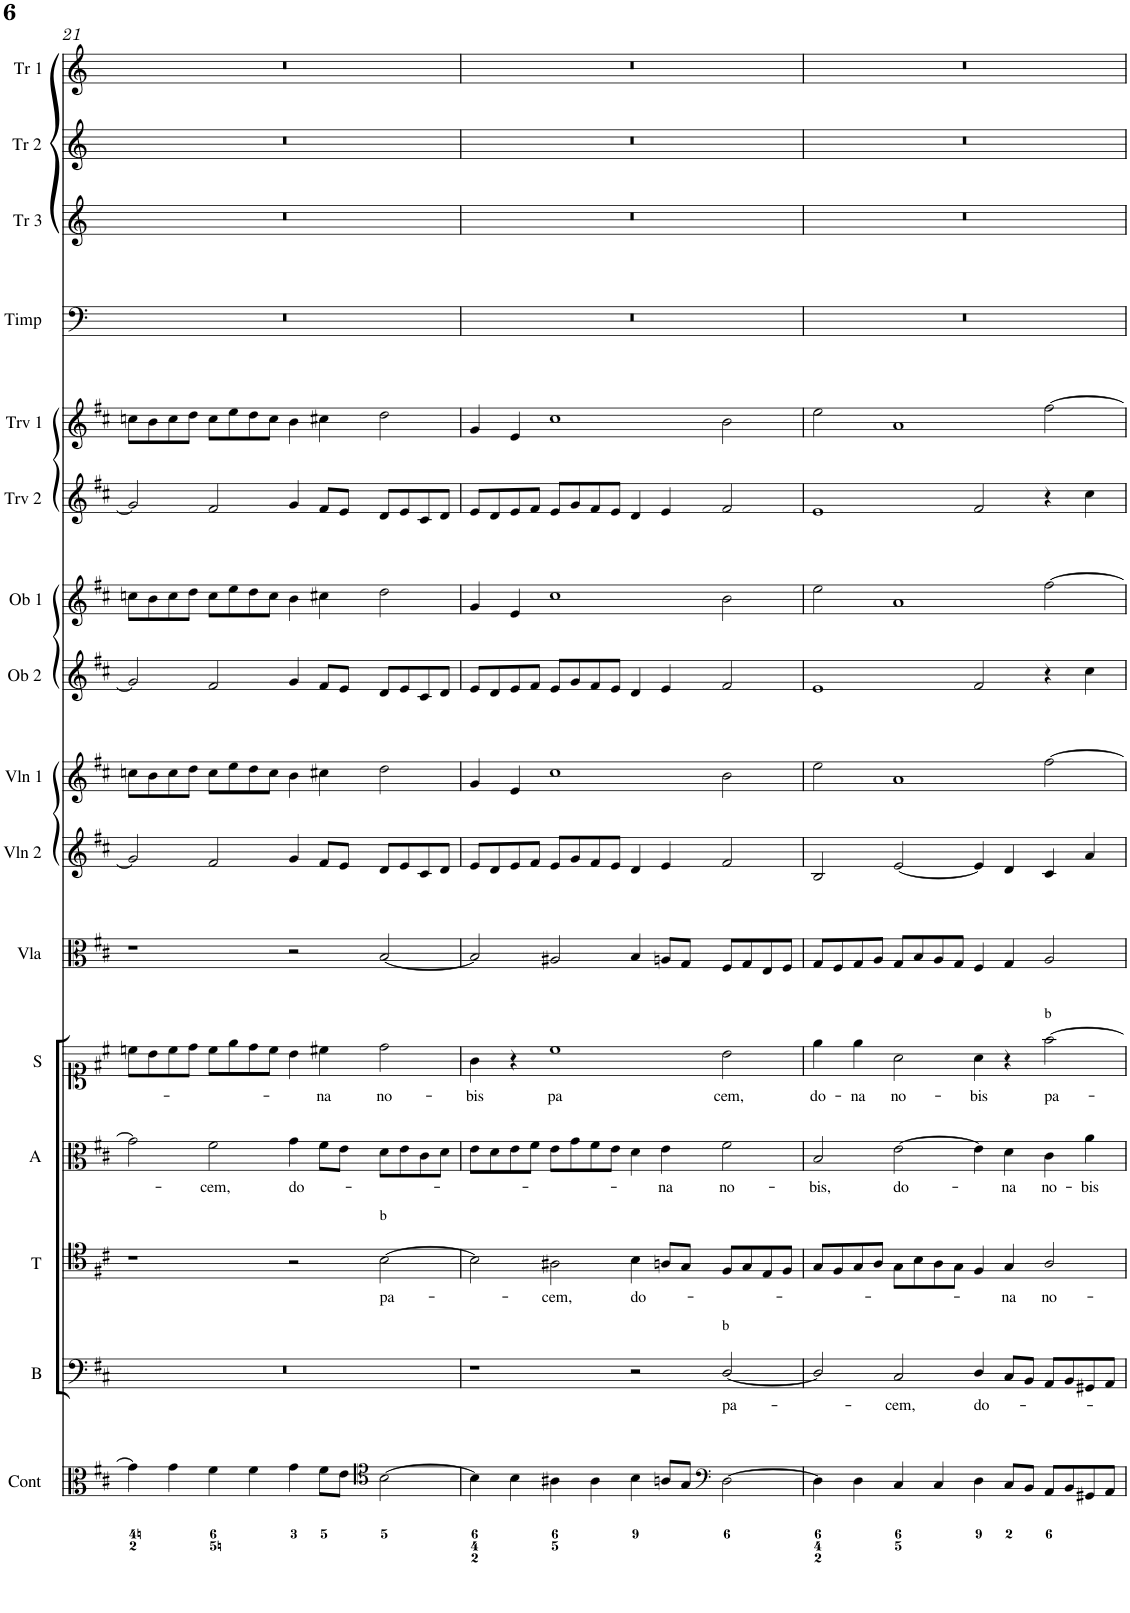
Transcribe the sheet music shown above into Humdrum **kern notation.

**kern	**kern	**text	**kern	**text	**kern	**text	**kern	**text	**kern	**kern	**kern	**kern	**kern	**kern	**kern	**kern	**kern	**kern	**kern
*part16	*part15	*part15	*part14	*part14	*part13	*part13	*part12	*part12	*part11	*part10	*part9	*part8	*part7	*part6	*part5	*part4	*part3	*part2	*part1
*staff16	*staff15	*staff15	*staff14	*staff14	*staff13	*staff13	*staff12	*staff12	*staff11	*staff10	*staff9	*staff8	*staff7	*staff6	*staff5	*staff4	*staff3	*staff2	*staff1
*I"Continuo	*I"Bass	*	*I"Tenor	*	*I"Alto	*	*I"Soprano	*	*I"Viola	*I"Violin 2	*I"Violin 1	*I"Oboe 2	*I"Oboe 1	*I"Traverso 2	*I"Traverso 1	*I"Timpani	*I"Tromba 3	*I"Tromba 2	*I"Tromba 1
*I'Cont	*I'B	*	*I'T	*	*I'A	*	*I'S	*	*I'Vla	*I'Vln 2	*I'Vln 1	*I'Ob 2	*I'Ob 1	*I'Trv 2	*I'Trv 1	*I'Timp	*I'Tr 3	*I'Tr 2	*I'Tr 1
!!LO:PB:g=z
*clefC3	*clefF4	*	*clefC4	*	*clefC3	*	*clefC1	*	*clefC3	*clefG2	*clefG2	*clefG2	*clefG2	*clefG2	*clefG2	*clefF4	*clefG2	*clefG2	*clefG2
*	*	*	*	*	*	*	*	*	*	*	*	*	*	*	*	*Trd-1c-2	*Trd-1c-2	*Trd-1c-2	*Trd-1c-2
*k[f#c#]	*k[f#c#]	*	*k[f#c#]	*	*k[f#c#]	*	*k[f#c#]	*	*k[f#c#]	*k[f#c#]	*k[f#c#]	*k[f#c#]	*k[f#c#]	*k[f#c#]	*k[f#c#]	*k[]	*k[]	*k[]	*k[]
*M4/2	*M4/2	*	*M4/2	*	*M4/2	*	*M4/2	*	*M4/2	*M4/2	*M4/2	*M4/2	*M4/2	*M4/2	*M4/2	*M4/2	*M4/2	*M4/2	*M4/2
*met(c|)	*met(c|)	*	*met(c|)	*	*met(c|)	*	*met(c|)	*	*met(c|)	*met(c|)	*met(c|)	*met(c|)	*met(c|)	*met(c|)	*met(c|)	*met(c|)	*met(c|)	*met(c|)	*met(c|)
=21	=21	=21	=21	=21	=21	=21	=21	=21	=21	=21	=21	=21	=21	=21	=21	=21	=21	=21	=21
4g\]	0r	.	1r	.	2g\]	.	8ccn\L	.	1r	2g/]	8ccn\L	2g/]	8ccn\L	2g/]	8ccn\L	0r	0r	0r	0r
.	.	.	.	.	.	.	8b\	.	.	.	8b\	.	8b\	.	8b\	.	.	.	.
4g\	.	.	.	.	.	.	8cc\	.	.	.	8cc\	.	8cc\	.	8cc\	.	.	.	.
.	.	.	.	.	.	.	8dd\J	.	.	.	8dd\J	.	8dd\J	.	8dd\J	.	.	.	.
!	!	!	!	!	!	!LO:LY:b	!	!	!	!	!	!	!	!	!	!	!	!	!
4f#\	.	.	.	.	2f#\	-cem,	8cc\L	.	.	2f#/	8cc\L	2f#/	8cc\L	2f#/	8cc\L	.	.	.	.
.	.	.	.	.	.	.	8ee\	.	.	.	8ee\	.	8ee\	.	8ee\	.	.	.	.
4f#\	.	.	.	.	.	.	8dd\	.	.	.	8dd\	.	8dd\	.	8dd\	.	.	.	.
.	.	.	.	.	.	.	8cc\J	.	.	.	8cc\J	.	8cc\J	.	8cc\J	.	.	.	.
!	!	!	!	!	!	!LO:LY:b	!	!	!	!	!	!	!	!	!	!	!	!	!
4g\	.	.	2r	.	4g\	do-	4b\	.	2r	4g/	4b\	4g/	4b\	4g/	4b\	.	.	.	.
!	!	!	!	!	!	!	!	!LO:LY:b	!	!	!	!	!	!	!	!	!	!	!
8f#\L	.	.	.	.	8f#\L	.	4cc#X\	-na	.	8f#/L	4cc#X\	8f#/L	4cc#X\	8f#/L	4cc#X\	.	.	.	.
8e\J	.	.	.	.	8e\J	.	.	.	.	8e/J	.	8e/J	.	8e/J	.	.	.	.	.
*clefC4	*	*	*	*	*	*	*	*	*	*	*	*	*	*	*	*	*	*	*
!	!	!	!LO:TX:a:t=b	!	!	!	!	!	!	!	!	!	!	!	!	!	!	!	!
!	!	!	!	!LO:LY:b	!	!	!	!LO:LY:b	!	!	!	!	!	!	!	!	!	!	!
[2B\	.	.	[2B\	pa-	8d\L	.	2dd\	no-	[2B/	8d/L	2dd\	8d/L	2dd\	8d/L	2dd\	.	.	.	.
.	.	.	.	.	8e\	.	.	.	.	8e/	.	8e/	.	8e/	.	.	.	.	.
.	.	.	.	.	8c#\	.	.	.	.	8c#/	.	8c#/	.	8c#/	.	.	.	.	.
.	.	.	.	.	8d\J	.	.	.	.	8d/J	.	8d/J	.	8d/J	.	.	.	.	.
=22	=22	=22	=22	=22	=22	=22	=22	=22	=22	=22	=22	=22	=22	=22	=22	=22	=22	=22	=22
!	!	!	!	!	!	!	!	!LO:LY:b	!	!	!	!	!	!	!	!	!	!	!
4B\]	1r	.	2B\]	.	8e\L	.	4g\	-bis	2B/]	8e/L	4g/	8e/L	4g/	8e/L	4g/	0r	0r	0r	0r
.	.	.	.	.	8d\	.	.	.	.	8d/	.	8d/	.	8d/	.	.	.	.	.
4B\	.	.	.	.	8e\	.	4r	.	.	8e/	4e/	8e/	4e/	8e/	4e/	.	.	.	.
.	.	.	.	.	8f#\J	.	.	.	.	8f#/J	.	8f#/J	.	8f#/J	.	.	.	.	.
!	!	!	!	!LO:LY:b	!	!	!	!LO:LY:b	!	!	!	!	!	!	!	!	!	!	!
4A#X\	.	.	2A#X\	-cem,	8e\L	.	1cc#	pa	2A#X/	8e/L	1cc#	8e/L	1cc#	8e/L	1cc#	.	.	.	.
.	.	.	.	.	8g\	.	.	.	.	8g/	.	8g/	.	8g/	.	.	.	.	.
4A#\	.	.	.	.	8f#\	.	.	.	.	8f#/	.	8f#/	.	8f#/	.	.	.	.	.
.	.	.	.	.	8e\J	.	.	.	.	8e/J	.	8e/J	.	8e/J	.	.	.	.	.
!	!	!	!	!LO:LY:b	!	!	!	!	!	!	!	!	!	!	!	!	!	!	!
4B\	2r	.	4B\	do-	4d\	.	.	.	4B/	4d/	.	4d/	.	4d/	.	.	.	.	.
!	!	!	!	!	!	!LO:LY:b	!	!	!	!	!	!	!	!	!	!	!	!	!
8An/L	.	.	8An/L	.	4e\	-na	.	.	8An/L	4e/	.	4e/	.	4e/	.	.	.	.	.
8G/J	.	.	8G/J	.	.	.	.	.	8G/J	.	.	.	.	.	.	.	.	.	.
*clefF4	*	*	*	*	*	*	*	*	*	*	*	*	*	*	*	*	*	*	*
!	!LO:TX:a:t=b	!	!	!	!	!	!	!	!	!	!	!	!	!	!	!	!	!	!
!	!	!LO:LY:b	!	!	!	!LO:LY:b	!	!LO:LY:b	!	!	!	!	!	!	!	!	!	!	!
[2D\	[2D/	pa-	8F#/L	.	2f#\	no-	2b\	cem,	8F#/L	2f#/	2b\	2f#/	2b\	2f#/	2b\	.	.	.	.
.	.	.	8G/	.	.	.	.	.	8G/	.	.	.	.	.	.	.	.	.	.
.	.	.	8E/	.	.	.	.	.	8E/	.	.	.	.	.	.	.	.	.	.
.	.	.	8F#/J	.	.	.	.	.	8F#/J	.	.	.	.	.	.	.	.	.	.
=23	=23	=23	=23	=23	=23	=23	=23	=23	=23	=23	=23	=23	=23	=23	=23	=23	=23	=23	=23
!	!	!	!	!	!	!LO:LY:b	!	!LO:LY:b	!	!	!	!	!	!	!	!	!	!	!
4D\]	2D/]	.	8G/L	.	2B/	-bis,	4ee\	do-	8G/L	2B/	2ee\	1e	2ee\	1e	2ee\	0r	0r	0r	0r
.	.	.	8F#/	.	.	.	.	.	8F#/	.	.	.	.	.	.	.	.	.	.
!	!	!	!	!	!	!	!	!LO:LY:b	!	!	!	!	!	!	!	!	!	!	!
4D\	.	.	8G/	.	.	.	4ee\	-na	8G/	.	.	.	.	.	.	.	.	.	.
.	.	.	8A/J	.	.	.	.	.	8A/J	.	.	.	.	.	.	.	.	.	.
!	!	!LO:LY:b	!	!	!	!LO:LY:b	!	!LO:LY:b	!	!	!	!	!	!	!	!	!	!	!
4C#/	2C#/	-cem,	8G\L	.	[2e\	do-	2a\	no-	8G/L	[2e/	1a	.	1a	.	1a	.	.	.	.
.	.	.	8B\	.	.	.	.	.	8B/	.	.	.	.	.	.	.	.	.	.
4C#/	.	.	8A\	.	.	.	.	.	8A/	.	.	.	.	.	.	.	.	.	.
.	.	.	8G\J	.	.	.	.	.	8G/J	.	.	.	.	.	.	.	.	.	.
!	!	!LO:LY:b	!	!	!	!	!	!LO:LY:b	!	!	!	!	!	!	!	!	!	!	!
4D\	4D/	do-	4F#/	.	4e\]	.	4a\	-bis	4F#/	4e/]	.	2f#/	.	2f#/	.	.	.	.	.
!	!	!	!	!LO:LY:b	!	!LO:LY:b	!	!	!	!	!	!	!	!	!	!	!	!	!
8C#/L	8C#/L	.	4G/	-na	4d\	-na	4r	.	4G/	4d/	.	.	.	.	.	.	.	.	.
8BB/J	8BB/J	.	.	.	.	.	.	.	.	.	.	.	.	.	.	.	.	.	.
!	!	!	!	!	!	!	!LO:TX:a:t=b	!	!	!	!	!	!	!	!	!	!	!	!
!	!	!	!	!LO:LY:b	!	!LO:LY:b	!	!LO:LY:b	!	!	!	!	!	!	!	!	!	!	!
8AA/L	8AA/L	.	2A/	no-	4c#\	no-	[2ff#\	pa-	2A/	4c#/	[2ff#\	4r	[2ff#\	4r	[2ff#\	.	.	.	.
8BB/	8BB/	.	.	.	.	.	.	.	.	.	.	.	.	.	.	.	.	.	.
!	!	!	!	!	!	!LO:LY:b	!	!	!	!	!	!	!	!	!	!	!	!	!
8GG#X/	8GG#X/	.	.	.	4a\	-bis	.	.	.	4a/	.	4cc#\	.	4cc#\	.	.	.	.	.
8AA/J	8AA/J	.	.	.	.	.	.	.	.	.	.	.	.	.	.	.	.	.	.
=	=	=	=	=	=	=	=	=	=	=	=	=	=	=	=	=	=	=	=
*-	*-	*-	*-	*-	*-	*-	*-	*-	*-	*-	*-	*-	*-	*-	*-	*-	*-	*-	*-
